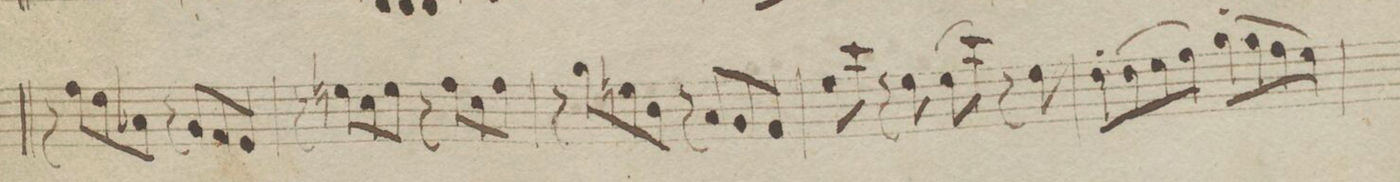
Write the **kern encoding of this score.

**kern	**dynam
*I"Violio 1mo	*
*clefG2	*
*k[e-b-]	*
*met(c)	*
*M4/4	*
8r	.
8ff\L	.
8dd\	.
8a-X\J	.
8r	.
8g/L	.
8f/	.
8e-/J	.
=83	=83
8r	.
8een\L	.
8cc\	.
8ee\J	.
8r	.
8ff\L	.
8cc\	.
8ff\J	.
=84	=84
8r	.
8gg\L	.
8een\	.
8b-\J	.
8r	.
8a/L	.
8g/	.
8f/J	.
=85	=85
8ee-\L	.
8ccc\J	.
8r	.
8ee-\	.
(8ee-\L	.
8ccc\J)	.
8r	.
8ee-\	.
=86	=86
8dd\'L	.
(8dd\	.
8ee-\	.
8ff\J)	.
8gg\'L	.
(8gg\	.
8ff\	.
8ee-\J)	.
=87	=87
*-	*-
